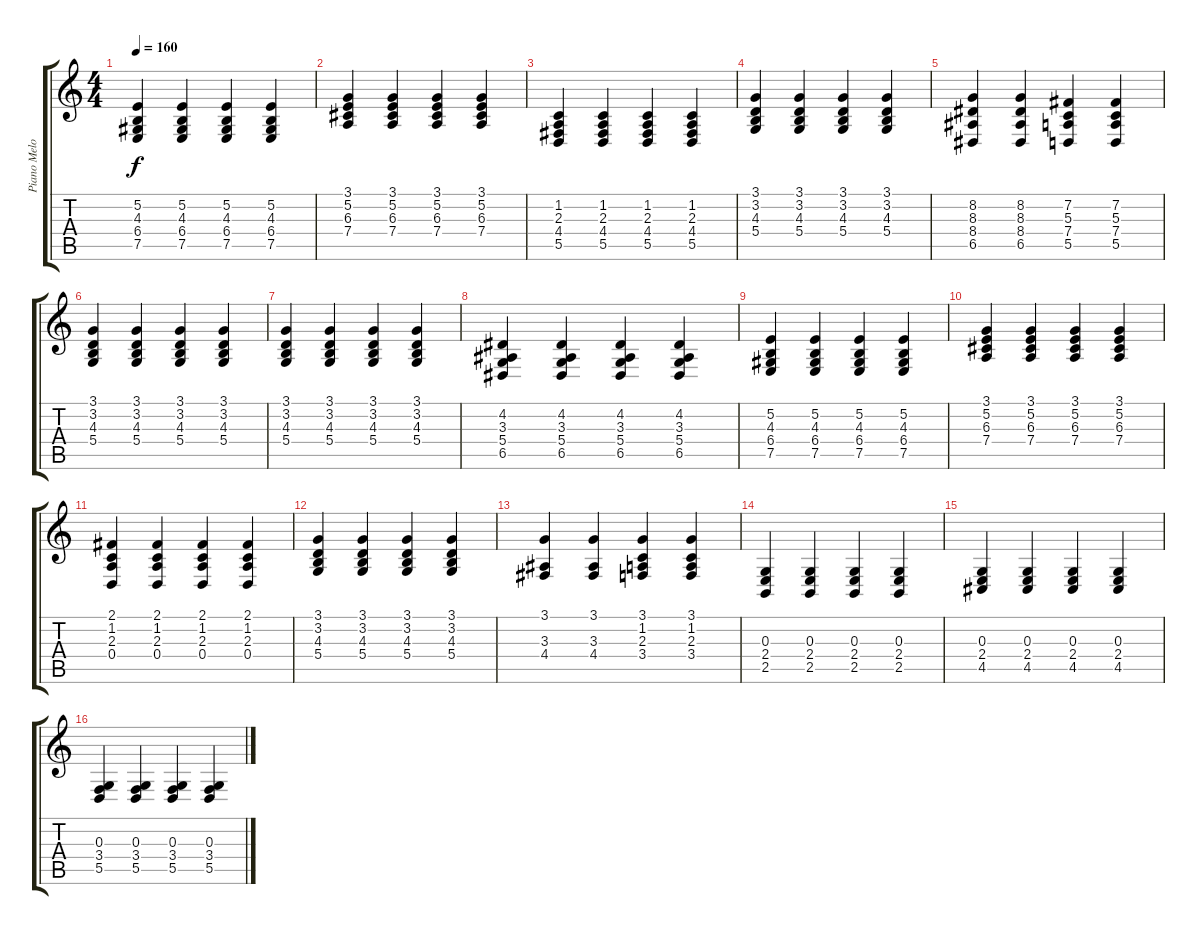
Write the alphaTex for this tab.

\track ("Piano Melody" "Piano Melo") {instrument acousticgrandpiano}
\staff {score tabs}
\tuning (E4 B3 G3 D3 A2 E2) {hide}
\ts (4 4)
\tempo 160
\clef g2
\ks c
(5.2 4.3 6.4 7.5).4{dy f} (5.2 4.3 6.4 7.5).4 (5.2 4.3 6.4 7.5).4 (5.2 4.3 6.4 7.5).4 |
(3.1 5.2 6.3 7.4).4 (3.1 5.2 6.3 7.4).4 (3.1 5.2 6.3 7.4).4 (3.1 5.2 6.3 7.4).4 |
(1.2 2.3 4.4 5.5).4 (1.2 2.3 4.4 5.5).4 (1.2 2.3 4.4 5.5).4 (1.2 2.3 4.4 5.5).4 |
(3.1 3.2 4.3 5.4).4 (3.1 3.2 4.3 5.4).4 (3.1 3.2 4.3 5.4).4 (3.1 3.2 4.3 5.4).4 |
(8.2 8.3 8.4 6.5).4 (8.2 8.3 8.4 6.5).4 (7.2 5.3 7.4 5.5).4 (7.2 5.3 7.4 5.5).4 |
(3.1 3.2 4.3 5.4).4 (3.1 3.2 4.3 5.4).4 (3.1 3.2 4.3 5.4).4 (3.1 3.2 4.3 5.4).4 |
(3.1 3.2 4.3 5.4).4 (3.1 3.2 4.3 5.4).4 (3.1 3.2 4.3 5.4).4 (3.1 3.2 4.3 5.4).4 |
(4.2 3.3 5.4 6.5).4 (4.2 3.3 5.4 6.5).4 (4.2 3.3 5.4 6.5).4 (4.2 3.3 5.4 6.5).4 |
(5.2 4.3 6.4 7.5).4 (5.2 4.3 6.4 7.5).4 (5.2 4.3 6.4 7.5).4 (5.2 4.3 6.4 7.5).4 |
(3.1 5.2 6.3 7.4).4 (3.1 5.2 6.3 7.4).4 (3.1 5.2 6.3 7.4).4 (3.1 5.2 6.3 7.4).4 |
(2.1 1.2 2.3 0.4).4 (2.1 1.2 2.3 0.4).4 (2.1 1.2 2.3 0.4).4 (2.1 1.2 2.3 0.4).4 |
(3.1 3.2 4.3 5.4).4 (3.1 3.2 4.3 5.4).4 (3.1 3.2 4.3 5.4).4 (3.1 3.2 4.3 5.4).4 |
(3.1 3.3 4.4).4 (3.1 3.3 4.4).4 (3.1 1.2 2.3 3.4).4 (3.1 1.2 2.3 3.4).4 |
(0.3 2.4 2.5).4 (0.3 2.4 2.5).4 (0.3 2.4 2.5).4 (0.3 2.4 2.5).4 |
(0.3 2.4 4.5).4 (0.3 2.4 4.5).4 (0.3 2.4 4.5).4 (0.3 2.4 4.5).4 |
(0.3 3.4 5.5).4 (0.3 3.4 5.5).4 (0.3 3.4 5.5).4 (0.3 3.4 5.5).4
